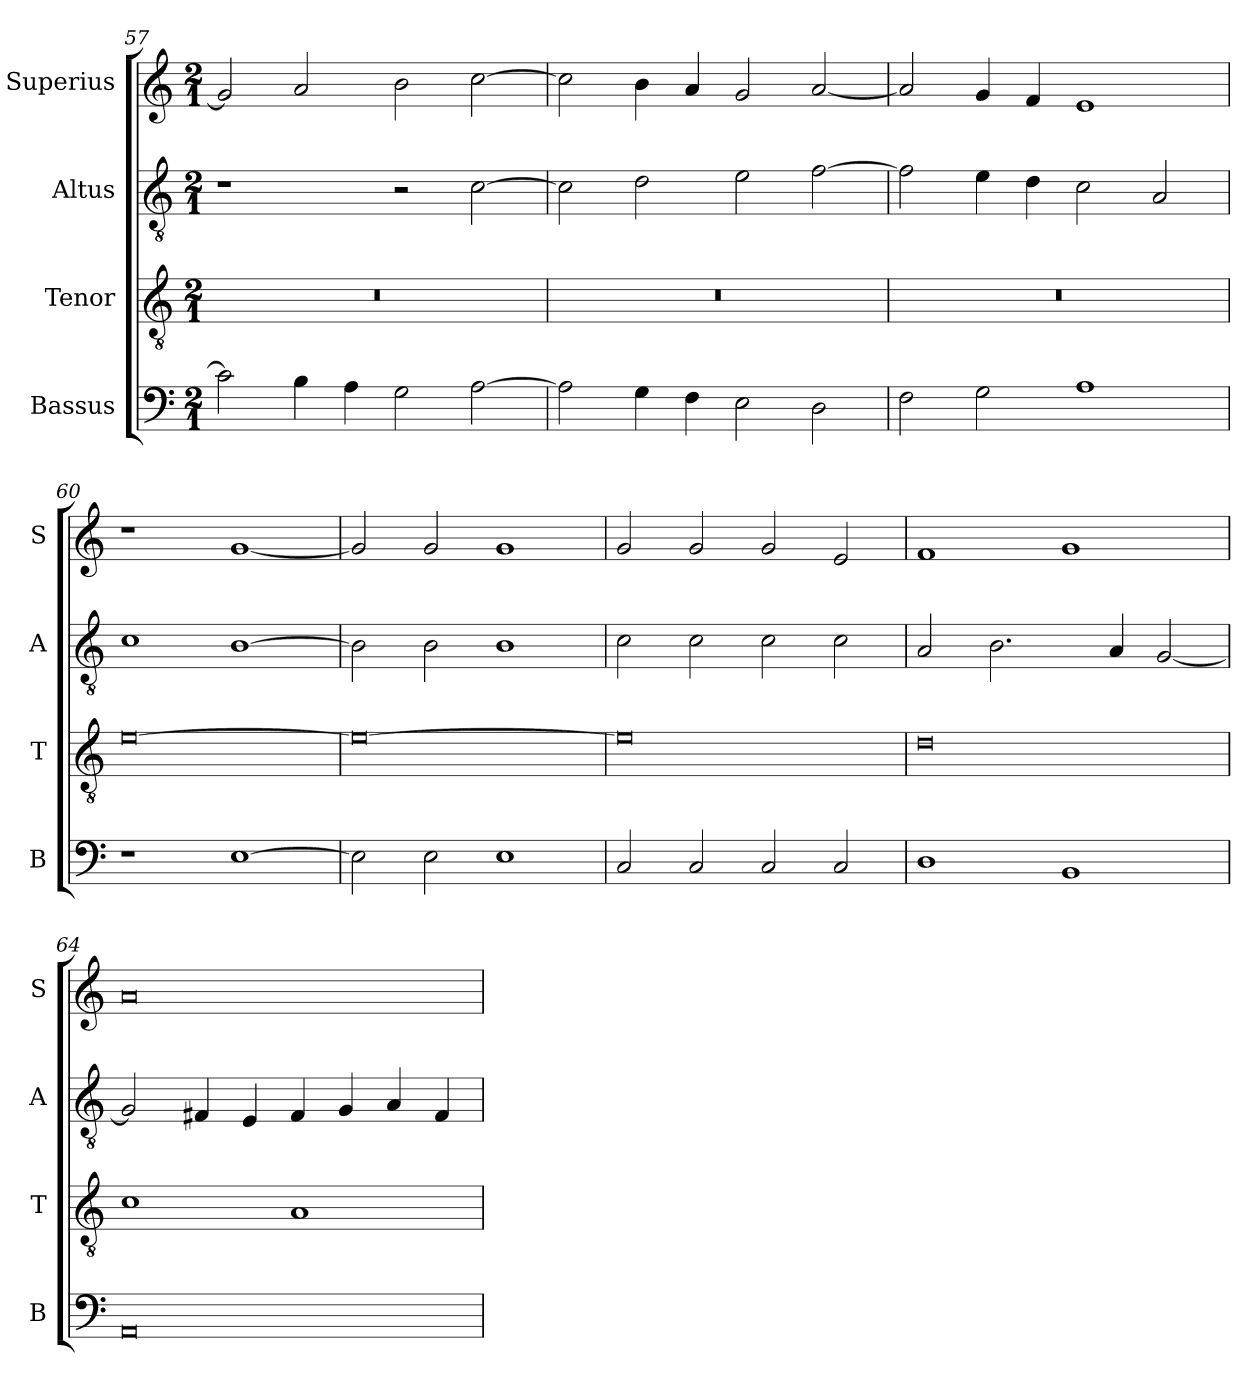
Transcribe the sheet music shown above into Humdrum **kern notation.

**kern	**kern	**kern	**kern
*part4	*part3	*part2	*part1
*staff4	*staff3	*staff2	*staff1
*I"Bassus	*I"Tenor	*I"Altus	*I"Superius
*I'B	*I'T	*I'A	*I'S
*clefF4	*clefGv2	*clefGv2	*clefG2
*k[]	*k[]	*k[]	*k[]
*M2/1	*M2/1	*M2/1	*M2/1
=57	=57	=57	=57
2c\]	0r	1r	2g/]
4B\	.	.	2a/
4A\	.	.	.
2G\	.	2r	2b\
[2A\	.	[2c\	[2cc\
=58	=58	=58	=58
2A\]	0r	2c\]	2cc\]
4G\	.	2d\	4b\
4F\	.	.	4a/
2E\	.	2e\	2g/
2D\	.	[2f\	[2a/
=59	=59	=59	=59
2F\	0r	2f\]	2a/]
2G\	.	4e\	4g/
.	.	4d\	4f/
1A	.	2c\	1e
.	.	2A/	.
=60	=60	=60	=60
1r	[0e	1c	1r
[1E	.	[1B	[1g
=61	=61	=61	=61
2E\]	0e_	2B\]	2g/]
2E\	.	2B\	2g/
1E	.	1B	1g
=62	=62	=62	=62
2C/	0e]	2c\	2g/
2C/	.	2c\	2g/
2C/	.	2c\	2g/
2C/	.	2c\	2e/
=63	=63	=63	=63
1D	0d	2A/	1f
.	.	2.B\	.
1BB	.	.	1g
.	.	4A/	.
.	.	[2G/	.
=64	=64	=64	=64
0AA	1c	2G/]	0a
.	.	4F#X/	.
.	.	4E/	.
.	1A	4F#/	.
.	.	4G/	.
.	.	4A/	.
.	.	4F#/	.
=	=	=	=
*-	*-	*-	*-
